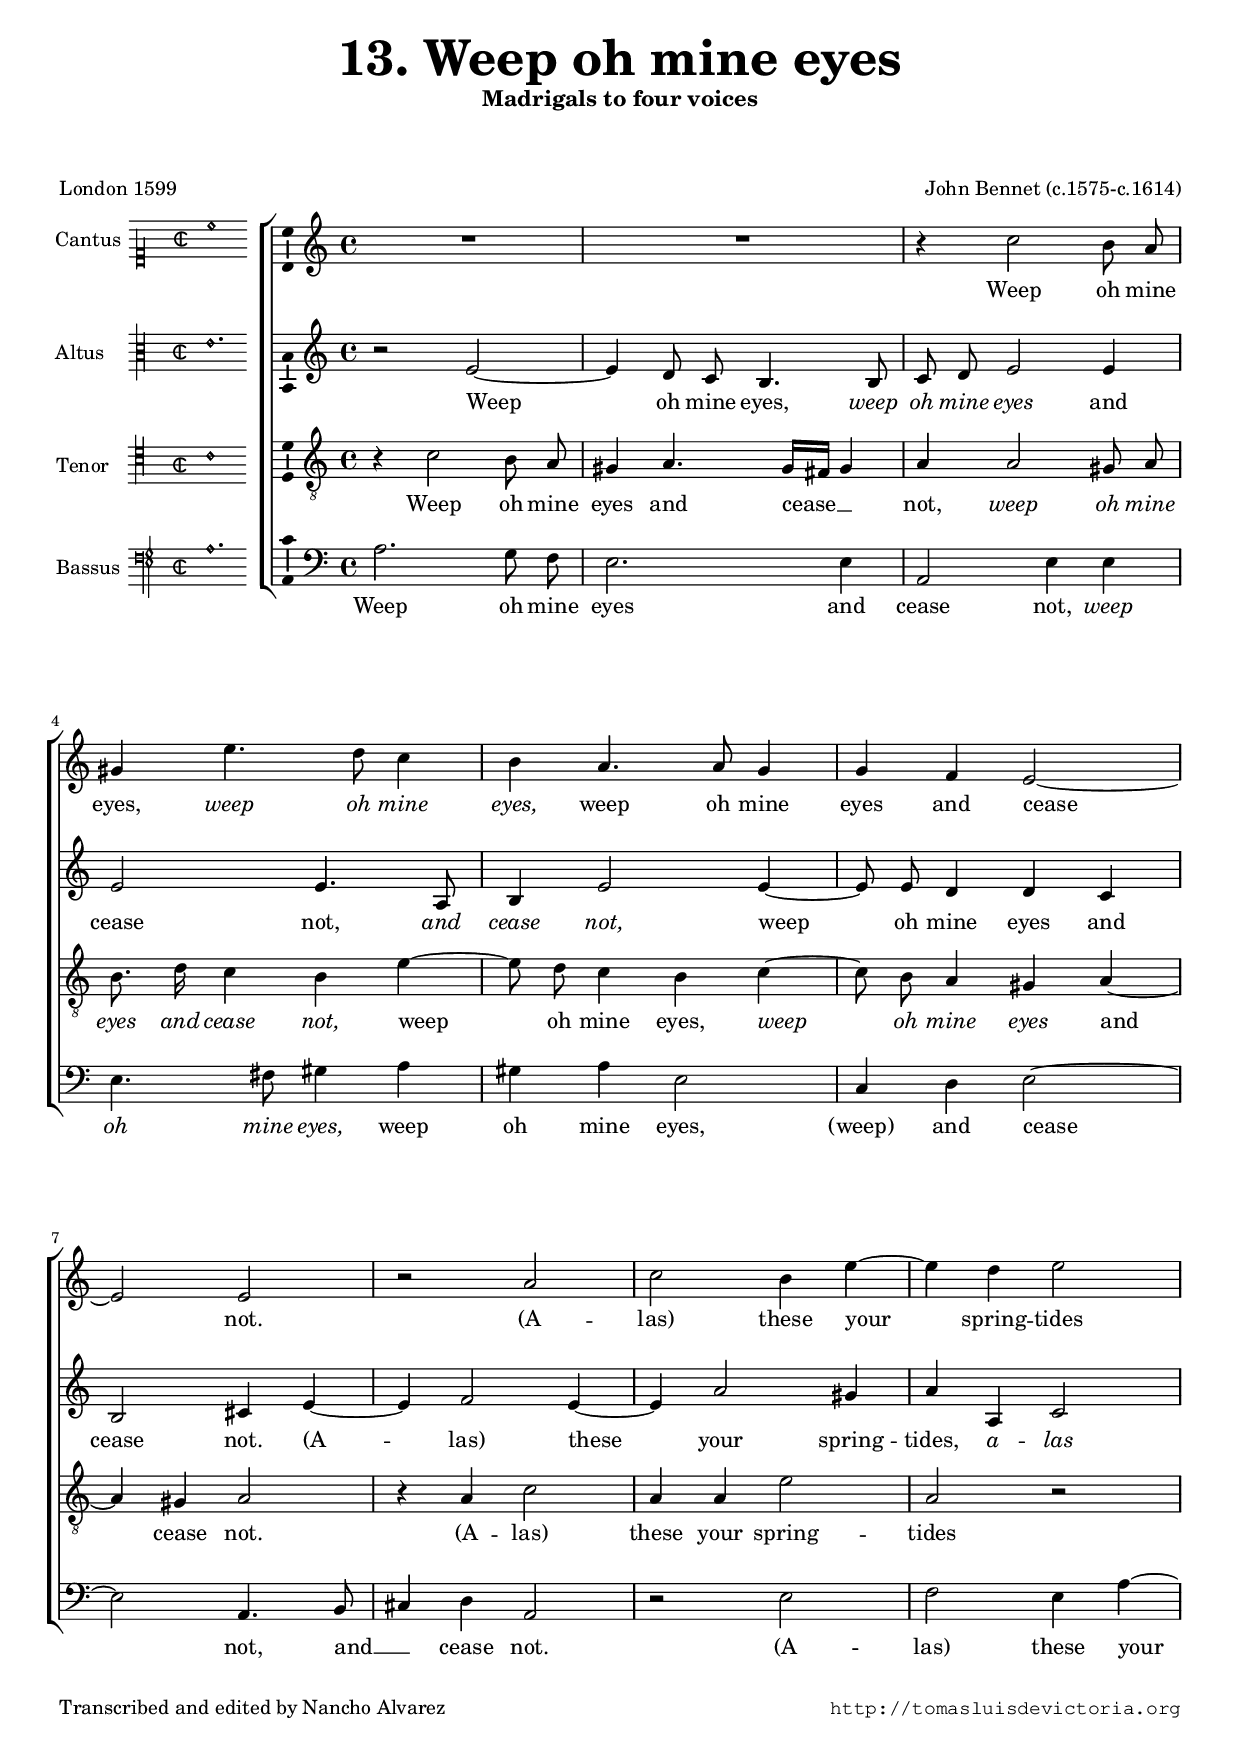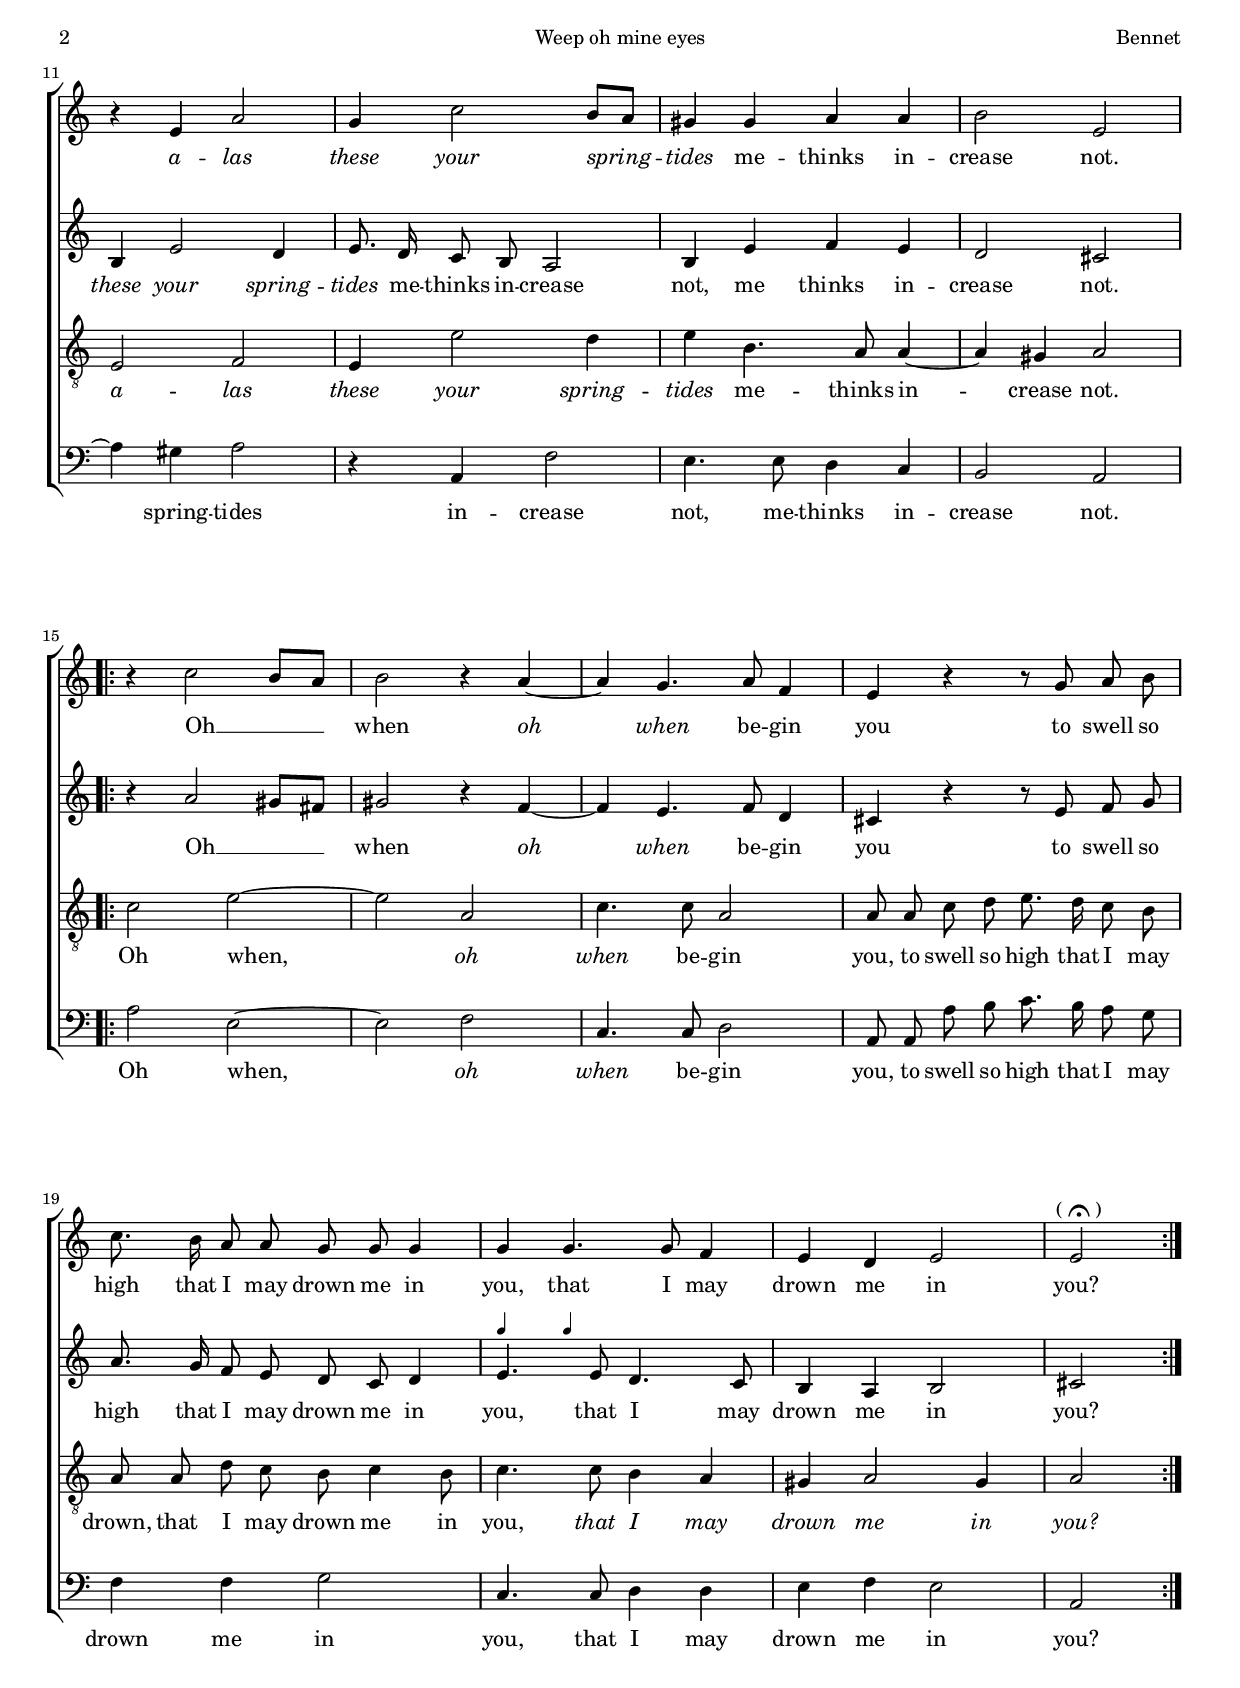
\version "2.18.0"

#(set-default-paper-size "a4")
#(set-global-staff-size 17.2)
#(ly:set-option 'point-and-click #f)
%mobile -s15.5 -i3.2

italicas=\override LyricText.font-shape = #'italic
rectas=\override LyricText.font-shape = #'upright
ss=\once \set suggestAccidentals = ##t
mtempo={\tempo 4 = 70}
mtempob={\tempo 4 = 35}
incipitwidth=20

htitle="Weep oh mine eyes"
hcomposer="Bennet"

\header {
	title=\markup{\fontsize #4 "13. Weep oh mine eyes"}
	subtitle="Madrigals to four voices"
	subsubtitle=\markup{\null \vspace #2 }
	composer="John Bennet (c.1575-c.1614)"
        pdfauthor=\composer
	%opus="(-)"
	poet=\markup{"London 1599"} % Madrigalls to foure voyces newly published by Iohn Bennet his first works (1599)
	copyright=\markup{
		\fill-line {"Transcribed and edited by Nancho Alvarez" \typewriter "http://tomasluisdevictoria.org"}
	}
%	tagline=""
}

global={\key a \minor \time 4/4 \skip 1*14 \bar ".|:"
        \skip 1*7 \skip 2 \bar ":|."
}


cantus=\relative c''{
	R1*2
	r4 c2 b8 a
	gis4 e'4. d8 c4
	b4 a4. a8 g4
	g4 f e2 ~
	e2 e
	r2 a
	c2 b4 e ~
	e4 d e2
	r4 e, a2
	g4 c2 b8[ a]
	gis4 gis a a
	b2 e,
	r4 c'2 b8[ a]
	b2 r4 a ~
	a4 g4. a8 f4
	e4 r r8 g a b
	c8. b16 a8 a g g g4
	g4 g4. g8 f4
	e4 d e2
	\once \override Score.TextScript.X-offset = #-1.5
	e2^\markup{\line{"(" \smaller \musicglyph #"scripts.ufermata" ")"}}
	% \breve
}

altus=\relative c'{
	r2 e ~
	e4 d8 c b4. b8
	c d e2 e4
	e2 e4. a,8
	b4 e2 e4 ~
	e8 e d4 d c
	b2 cis4 e ~
	e4 f2 e4 ~
	e a2 gis4
	a4 a, c2
	b4 e2 d4
	e8. d16 c8 b a2
	b4 e f e
	d2 cis
	r4 a'2 gis8[ fis]
	gis2 r4 f ~
	f e4. f8 d4
	cis4 r r8 e f g
	a8. g16 f8 e d c d4
	e4.^\markup{\fontsize #-3 \note-by-number #2 #0 #UP }
	\once \override TextScript.X-offset = #-3
	 e8^\markup{\fontsize #-3 \note-by-number #2 #0 #UP } d4. c8 % e4 e4 la segunda vez
	b4 a b2
	cis2
}

tenor=\relative c'{
	r4 c2 b8 a
	gis4 a4. gis16[ fis] gis4
	a4 a2 gis8 a
	b8. d16 c4 b e ~
	e8 d c4 b c ~
	c8 b a4 gis a ~
	a gis a2
	r4 a c2
	a4 a e'2
	a, r
	e2 f
	e4 e'2 d4
	e4 b4. a8 a4 ~
	a gis a2
	c2 e ~
	e a,
	c4. c8 a2
	a8 a c d e8. d16 c8 b
	a8 a d c b c4 b8
	c4. c8 b4 a
	gis4 a2 gis4
	a2
}

bassus=\relative c'{
	a2. g8 f
	e2. e4
	a,2 e'4 e
	e4. fis8 gis4 a
	gis4 a e2
	c4 d e2 ~
	e a,4. b8
	cis4 d a2
	r2 e'
	f e4 a ~
	a4 gis a2
	r4 a, f'2
	e4. e8 d4 c
	b2 a
	a'2 e ~
	e f
	c4. c8 d2
	a8 a a' b c8. b16 a8 g
	f4 f g2
	c,4. c8 d4 d
	e4 f e2
	a,2
}

textocantus=\lyricmode{
Weep oh mine eyes, % Weepe O 
\italicas weep oh mine eyes, \rectas
weep oh mine eyes % ,
and cease not.
(A -- las) these your spring -- tides
\italicas a -- las these your spring -- tides \rectas
me -- thinks
in -- crease not.
Oh __ _ when % O
\italicas oh when \rectas be -- gin you
to swell so high that I may drown me in you,
that I may drown me in you?
}

textoaltus=\lyricmode{
Weep oh mine eyes,
\italicas weep oh mine eyes \rectas
and cease not,
\italicas and cease not, \rectas
weep oh mine eyes and cease not.
(A -- las) these your spring -- tides,
\italicas a -- las these your spring -- tides \rectas
me -- thinks in -- crease not,
me thinks in -- crease not.
Oh __ _ when
\italicas oh when \rectas be -- gin you
to swell so high that I may drown me in you,
that I may drown me in you?
}

textotenor=\lyricmode{
Weep oh mine eyes and cease __ _ not, % eyes,
\italicas weep oh mine eyes and cease not, \rectas
weep oh mine eyes,
\italicas weep oh mine eyes \rectas and cease not.
(A -- las) these your spring -- tides
\italicas a -- las these your spring -- tides \rectas
me -- thinks in -- crease not.
Oh when,
\italicas oh when \rectas be -- gin you,
to swell so high that I may drown,
that I may drown me in you,
\italicas that I may drown me in you?
}

textobassus=\lyricmode{
Weep oh mine eyes
and cease not,
\italicas weep oh mine eyes, \rectas
weep oh mine eyes,
(weep) and cease not,
and __ _ cease not.
(A -- las) these your spring -- tides
in -- crease not,
me -- thinks in -- crease not.
Oh when,
\italicas oh when \rectas be -- gin you,
to swell so high
that I may drown me in you,
that I may drown me in you?
}


incipitcantus=\markup{
	\score{
		{ 
		\set Staff.instrumentName="Cantus "
		\override NoteHead.style = #'neomensural
		\override Staff.TimeSignature.style = #'neomensural
		\cadenzaOn 
		\clef "petrucci-c1"
		\key c \major
		\time 2/2
                c''1
		} 

	\layout { line-width=\incipitwidth indent = 0 }
	}
}

incipitaltus=\markup{
	\score{
		{ 
		\set Staff.instrumentName="Altus    "
		\override NoteHead.style = #'neomensural 
		\override Staff.TimeSignature.style = #'neomensural
		\cadenzaOn 
		\clef "petrucci-c3"
		\key c \major
		\time 2/2
                e'1.*2/3
		} 
	\layout { line-width=\incipitwidth indent = 0 }
	}
}


incipittenor=\markup{
	\score{
		{ 
		\set Staff.instrumentName="Tenor   "
		\override NoteHead.style = #'neomensural 
		\override Staff.TimeSignature.style = #'neomensural
		\cadenzaOn 
		\clef "petrucci-c4"
		\key c \major
		\time 2/2
                c'1
		} 
	\layout { line-width=\incipitwidth indent=0 }
	}
}

incipitbassus=\markup{
	\score{
		{ 
		\set Staff.instrumentName="Bassus "
		\override NoteHead.style = #'neomensural
		\override Staff.TimeSignature.style = #'neomensural
		\cadenzaOn 
		\clef "petrucci-f4"
		\key c \major
		\time 2/2
                a1.*2/3
		} 
	\layout { line-width=\incipitwidth indent = 0 }
	}
}

%\layout {
%       \context {\Voice
%               \remove Ligature_bracket_engraver
%               \consists Mensural_ligature_engraver
%       }
%       line-width=\incipitwidth
%       indent = 0
%}



\score {\transpose c' c'{
\new ChoirStaff<<

	\new Staff <<\global
	\new Voice="v1" {
		\set Staff.instrumentName=\incipitcantus
		%\set Staff.instrumentName="Cantus "
		\clef "treble"
		\cantus }
	\new Lyrics \lyricsto "v1" {\textocantus }
	>>

	\new Staff <<\global
	\new Voice="v2" {
		\set Staff.instrumentName=\incipitaltus
		%\set Staff.instrumentName="Alto "
		\clef "treble"
		\altus }
	\new Lyrics \lyricsto "v2" {\textoaltus }
	>>
	
	\new Staff <<\global
	\new Voice="v3" {
		\set Staff.instrumentName=\incipittenor
		%\set Staff.instrumentName="Tenor "
		\clef "G_8"
		\tenor }
	\new Lyrics \lyricsto "v3" {\textotenor }
	>>

	\new Staff <<\global
	\new Voice="v4" {
		\set Staff.instrumentName=\incipitbassus
		%\set Staff.instrumentName="Bass "
		\clef "bass"
		\bassus }
	\new Lyrics \lyricsto "v4" {\textobassus }
	>>
	
>>

	} % transpose

\layout{ 
	\context {\Lyrics 
		\override VerticalAxisGroup.staff-affinity = #UP
		\override VerticalAxisGroup.nonstaff-relatedstaff-spacing =
			#'((basic-distance . 0) (minimum-distance . 0) (padding . 1))
		\override LyricText.font-size = #1.1
		\override LyricHyphen.minimum-distance = #0.5
	}
	\context {\Score 
		tempoHideNote = ##t
		\override BarNumber.padding = #2 
	}
	\context {\Voice 
		%melismaBusyProperties = #'()
		autoBeaming = ##f
	}
	\context {\Staff 
                %\RemoveEmptyStaves
                %\override VerticalAxisGroup.remove-first = ##t
		\override VerticalAxisGroup.staff-staff-spacing =
			#'((basic-distance . 11) (minimum-distance . 0) (padding . 1))
		\consists Ambitus_engraver 
		\override LigatureBracket.padding = #1
	}
}

%\midi { \mtempo }

}


\paper{
	evenHeaderMarkup=\markup  \fill-line { \fromproperty #'page:page-number-string \htitle \hcomposer }
	oddHeaderMarkup= \markup  \fill-line { \on-the-fly #not-first-page \hcomposer \on-the-fly #not-first-page \htitle \on-the-fly #not-first-page \fromproperty #'page:page-number-string }
	system-count=6
	page-count = 2
	ragged-last-bottom = ##f
	indent=3.6\cm
	system-system-spacing =
	#'((basic-distance . 20) (minimum-distance . 0) (padding . 5))
	top-system-spacing = % header
	#'((basic-distance . 8) (minimum-distance . 0) (padding . 0))
	last-bottom-spacing = % footer
	#'((basic-distance . 12) (minimum-distance . 0) (padding . 0))
	markup-system-spacing.padding = #1.5
}
